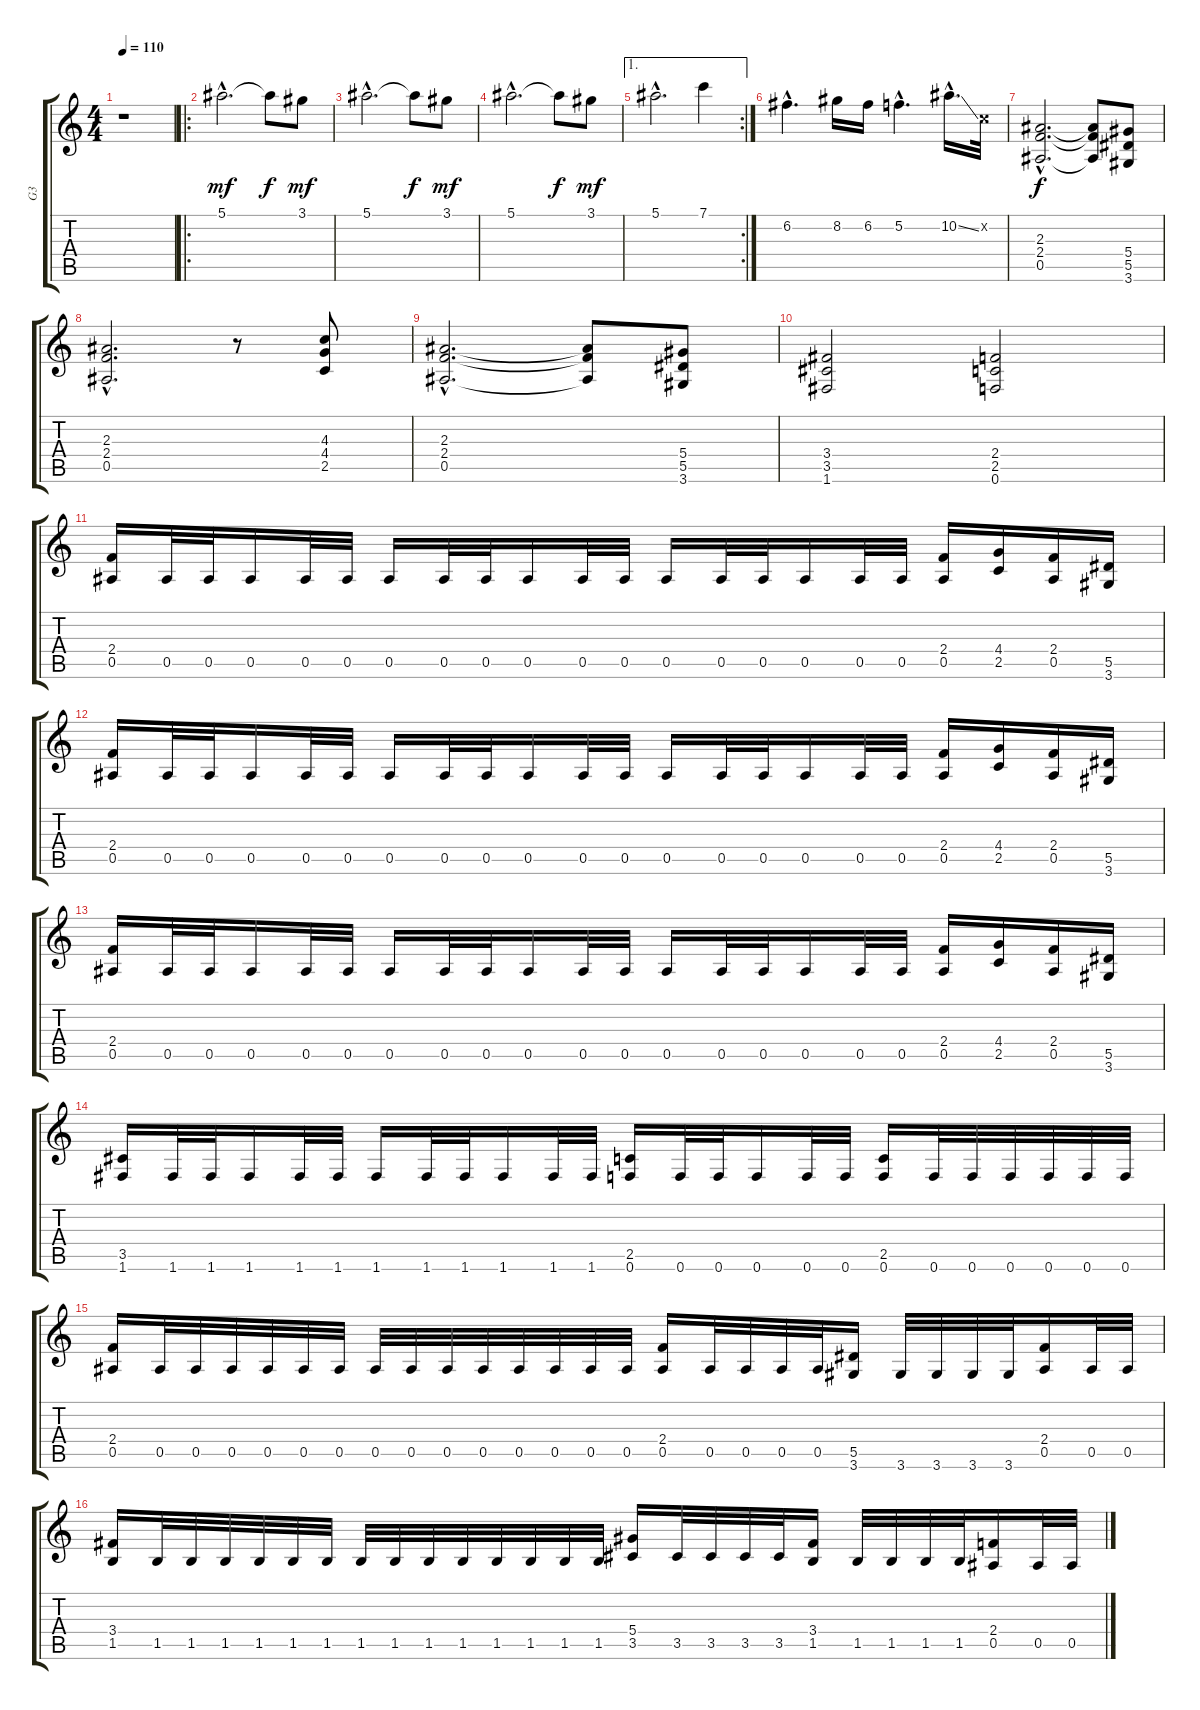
\track ("G3" "G3") {instrument overdrivenguitar}
\staff {score tabs}
\tuning (F4 C4 Ab3 Eb3 Bb2 F2) {hide}
\ts (4 4)
\tempo 110
\clef g2
\ks c
r.1{dy f} |
\ro
5.1{hac}.2{d dy mf} 5.1{t}.8{dy f} 3.1.8{dy mf} |
5.1{hac}.2{d} 5.1{t}.8{dy f} 3.1.8{dy mf} |
5.1{hac}.2{d} 5.1{t}.8{dy f} 3.1.8{dy mf} |
\ae 1
\rc 2
5.1{hac}.2{d} 7.1.4 |
6.2{hac}.4{d} 8.2.16 6.2.16 5.2{hac}.4{d} 10.2{ss hac}.16{d} 0.2{x}.32 |
(2.3{hac} 2.4{hac} 0.5{hac}).2{d dy f} (2.3{t} 2.4{t} 0.5{t}).8 (5.4 5.5 3.6).8 |
(2.3{hac} 2.4{hac} 0.5{hac}).2{d} r.8 (4.3 4.4 2.5).8 |
(2.3{hac} 2.4{hac} 0.5{hac}).2{d} (2.3{t} 2.4{t} 0.5{t}).8 (5.4 5.5 3.6).8 |
(3.4 3.5 1.6).2 (2.4 2.5 0.6).2 |
(2.4 0.5).16 0.5.32 0.5.32 0.5.16 0.5.32 0.5.32 0.5.16 0.5.32 0.5.32 0.5.16 0.5.32 0.5.32 0.5.16 0.5.32 0.5.32 0.5.16 0.5.32 0.5.32 (2.4 0.5).16 (4.4 2.5).16 (2.4 0.5).16 (5.5 3.6).16 |
(2.4 0.5).16 0.5.32 0.5.32 0.5.16 0.5.32 0.5.32 0.5.16 0.5.32 0.5.32 0.5.16 0.5.32 0.5.32 0.5.16 0.5.32 0.5.32 0.5.16 0.5.32 0.5.32 (2.4 0.5).16 (4.4 2.5).16 (2.4 0.5).16 (5.5 3.6).16 |
(2.4 0.5).16 0.5.32 0.5.32 0.5.16 0.5.32 0.5.32 0.5.16 0.5.32 0.5.32 0.5.16 0.5.32 0.5.32 0.5.16 0.5.32 0.5.32 0.5.16 0.5.32 0.5.32 (2.4 0.5).16 (4.4 2.5).16 (2.4 0.5).16 (5.5 3.6).16 |
(3.5 1.6).16 1.6.32 1.6.32 1.6.16 1.6.32 1.6.32 1.6.16 1.6.32 1.6.32 1.6.16 1.6.32 1.6.32 (2.5 0.6).16 0.6.32 0.6.32 0.6.16 0.6.32 0.6.32 (2.5 0.6).16 0.6.32 0.6.32 0.6.32 0.6.32 0.6.32 0.6.32 |
\section ("" "")
(2.4 0.5).16 0.5.32 0.5.32 0.5.32 0.5.32 0.5.32 0.5.32 0.5.32 0.5.32 0.5.32 0.5.32 0.5.32 0.5.32 0.5.32 0.5.32 (2.4 0.5).16 0.5.32 0.5.32 0.5.32 0.5.32 (5.5 3.6).16 3.6.32 3.6.32 3.6.32 3.6.32 (2.4 0.5).16 0.5.32 0.5.32 |
(3.4 1.5).16 1.5.32 1.5.32 1.5.32 1.5.32 1.5.32 1.5.32 1.5.32 1.5.32 1.5.32 1.5.32 1.5.32 1.5.32 1.5.32 1.5.32 (5.4 3.5).16 3.5.32 3.5.32 3.5.32 3.5.32 (3.4 1.5).16 1.5.32 1.5.32 1.5.32 1.5.32 (2.4 0.5).16 0.5.32 0.5.32
